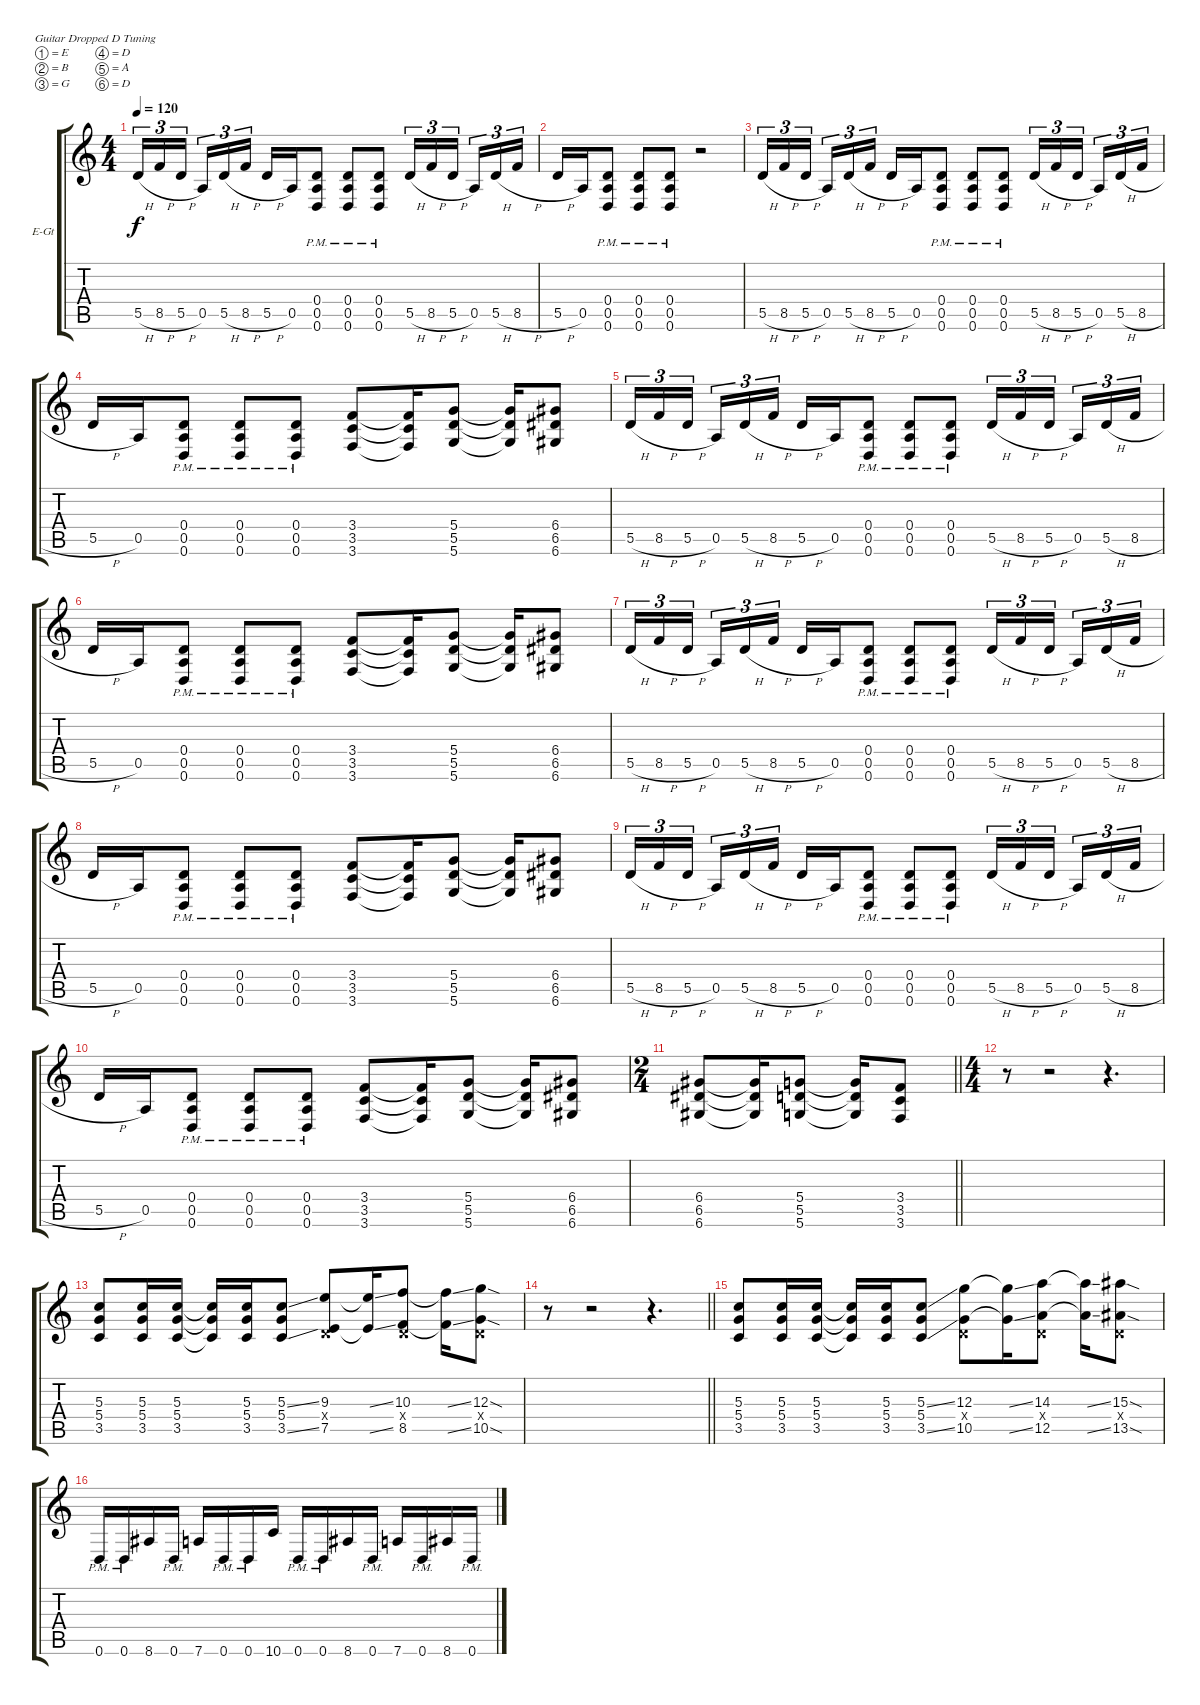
\defaultSystemsLayout 4
\bracketExtendMode groupsimilarinstruments
\firstSystemTrackNameOrientation horizontal
\otherSystemsTrackNameOrientation horizontal
\track ("Zacky ritmica" "E-Gt") {instrument electricguitarclean}
\staff {score tabs}
\tuning (E4 B3 G3 D3 A2 D2)
\ts (4 4)
\tempo 120
\clef g2
\ks c
5.5{h}.16{tu (3 2) dy f} 8.5{h}.16{tu (3 2)} 5.5{h}.16{tu (3 2)} 0.5.16{tu (3 2)} 5.5{h}.16{tu (3 2)} 8.5{h}.16{tu (3 2)} 5.5{h}.16 0.5.16 (0.4{pm} 0.5{pm} 0.6{pm}).8 (0.4{pm} 0.5{pm} 0.6{pm}).8 (0.4{pm} 0.5{pm} 0.6{pm}).8 5.5{h}.16{tu (3 2)} 8.5{h}.16{tu (3 2)} 5.5{h}.16{tu (3 2)} 0.5.16{tu (3 2)} 5.5{h}.16{tu (3 2)} 8.5{h}.16{tu (3 2)} |
5.5{h}.16 0.5.16 (0.4{pm} 0.5{pm} 0.6{pm}).8 (0.4{pm} 0.5{pm} 0.6{pm}).8 (0.4{pm} 0.5{pm} 0.6{pm}).8 r.2 |
5.5{h}.16{tu (3 2)} 8.5{h}.16{tu (3 2)} 5.5{h}.16{tu (3 2)} 0.5.16{tu (3 2)} 5.5{h}.16{tu (3 2)} 8.5{h}.16{tu (3 2)} 5.5{h}.16 0.5.16 (0.4{pm} 0.5{pm} 0.6{pm}).8 (0.4{pm} 0.5{pm} 0.6{pm}).8 (0.4{pm} 0.5{pm} 0.6{pm}).8 5.5{h}.16{tu (3 2)} 8.5{h}.16{tu (3 2)} 5.5{h}.16{tu (3 2)} 0.5.16{tu (3 2)} 5.5{h}.16{tu (3 2)} 8.5{h}.16{tu (3 2)} |
5.5{h}.16 0.5.16 (0.4{pm} 0.5{pm} 0.6{pm}).8 (0.4{pm} 0.5{pm} 0.6{pm}).8 (0.4{pm} 0.5{pm} 0.6{pm}).8 (3.4 3.5 3.6).8 (3.4{t} 3.5{t} 3.6{t}).16 (5.4 5.5 5.6).8 (5.4{t} 5.5{t} 5.6{t}).16 (6.4 6.5 6.6).8 |
5.5{h}.16{tu (3 2)} 8.5{h}.16{tu (3 2)} 5.5{h}.16{tu (3 2)} 0.5.16{tu (3 2)} 5.5{h}.16{tu (3 2)} 8.5{h}.16{tu (3 2)} 5.5{h}.16 0.5.16 (0.4{pm} 0.5{pm} 0.6{pm}).8 (0.4{pm} 0.5{pm} 0.6{pm}).8 (0.4{pm} 0.5{pm} 0.6{pm}).8 5.5{h}.16{tu (3 2)} 8.5{h}.16{tu (3 2)} 5.5{h}.16{tu (3 2)} 0.5.16{tu (3 2)} 5.5{h}.16{tu (3 2)} 8.5{h}.16{tu (3 2)} |
5.5{h}.16 0.5.16 (0.4{pm} 0.5{pm} 0.6{pm}).8 (0.4{pm} 0.5{pm} 0.6{pm}).8 (0.4{pm} 0.5{pm} 0.6{pm}).8 (3.4 3.5 3.6).8 (3.4{t} 3.5{t} 3.6{t}).16 (5.4 5.5 5.6).8 (5.4{t} 5.5{t} 5.6{t}).16 (6.4 6.5 6.6).8 |
5.5{h}.16{tu (3 2)} 8.5{h}.16{tu (3 2)} 5.5{h}.16{tu (3 2)} 0.5.16{tu (3 2)} 5.5{h}.16{tu (3 2)} 8.5{h}.16{tu (3 2)} 5.5{h}.16 0.5.16 (0.4{pm} 0.5{pm} 0.6{pm}).8 (0.4{pm} 0.5{pm} 0.6{pm}).8 (0.4{pm} 0.5{pm} 0.6{pm}).8 5.5{h}.16{tu (3 2)} 8.5{h}.16{tu (3 2)} 5.5{h}.16{tu (3 2)} 0.5.16{tu (3 2)} 5.5{h}.16{tu (3 2)} 8.5{h}.16{tu (3 2)} |
5.5{h}.16 0.5.16 (0.4{pm} 0.5{pm} 0.6{pm}).8 (0.4{pm} 0.5{pm} 0.6{pm}).8 (0.4{pm} 0.5{pm} 0.6{pm}).8 (3.4 3.5 3.6).8 (3.4{t} 3.5{t} 3.6{t}).16 (5.4 5.5 5.6).8 (5.4{t} 5.5{t} 5.6{t}).16 (6.4 6.5 6.6).8 |
5.5{h}.16{tu (3 2)} 8.5{h}.16{tu (3 2)} 5.5{h}.16{tu (3 2)} 0.5.16{tu (3 2)} 5.5{h}.16{tu (3 2)} 8.5{h}.16{tu (3 2)} 5.5{h}.16 0.5.16 (0.4{pm} 0.5{pm} 0.6{pm}).8 (0.4{pm} 0.5{pm} 0.6{pm}).8 (0.4{pm} 0.5{pm} 0.6{pm}).8 5.5{h}.16{tu (3 2)} 8.5{h}.16{tu (3 2)} 5.5{h}.16{tu (3 2)} 0.5.16{tu (3 2)} 5.5{h}.16{tu (3 2)} 8.5{h}.16{tu (3 2)} |
5.5{h}.16 0.5.16 (0.4{pm} 0.5{pm} 0.6{pm}).8 (0.4{pm} 0.5{pm} 0.6{pm}).8 (0.4{pm} 0.5{pm} 0.6{pm}).8 (3.4 3.5 3.6).8 (3.4{t} 3.5{t} 3.6{t}).16 (5.4 5.5 5.6).8 (5.4{t} 5.5{t} 5.6{t}).16 (6.4 6.5 6.6).8 |
\ts (2 4)
\barLineRight lightlight
(6.4 6.5 6.6).8 (6.4{t} 6.5{t} 6.6{t}).16 (5.4 5.5 5.6).8 (5.4{t} 5.5{t} 5.6{t}).16 (3.4 3.5 3.6).8 |
\ts (4 4)
r.8 r.2 r.4{d} |
(5.3 5.4 3.5).8 (5.3 5.4 3.5).16 (5.3 5.4 3.5).16 (5.3{t} 5.4{t} 3.5{t}).16 (5.3 5.4 3.5).16 (5.3{ss} 5.4 3.5{ss}).8 (9.3 0.4{x} 7.5).8 (9.3{ss t} 7.5{ss t}).16 (10.3 0.4{x} 8.5).8 (10.3{ss t} 8.5{ss t}).16 (12.3{sod} 0.4{x} 10.5{sod}).8 |
\barLineRight lightlight
r.8 r.2 r.4{d} |
(5.3 5.4 3.5).8 (5.3 5.4 3.5).16 (5.3 5.4 3.5).16 (5.3{t} 5.4{t} 3.5{t}).16 (5.3 5.4 3.5).16 (5.3{ss} 5.4 3.5{ss}).8 (12.3 0.4{x} 10.5).8 (12.3{ss t} 10.5{ss t}).16 (14.3 0.4{x} 12.5).8 (14.3{ss t} 12.5{ss t}).16 (15.3{sod} 0.4{x} 13.5{sod}).8 |
0.6{pm}.16 0.6{pm}.16 8.6.16 0.6{pm}.16 7.6.16 0.6{pm}.16 0.6{pm}.16 10.6.16 0.6{pm}.16 0.6{pm}.16 8.6.16 0.6{pm}.16 7.6.16 0.6{pm}.16 8.6.16 0.6{pm}.16
